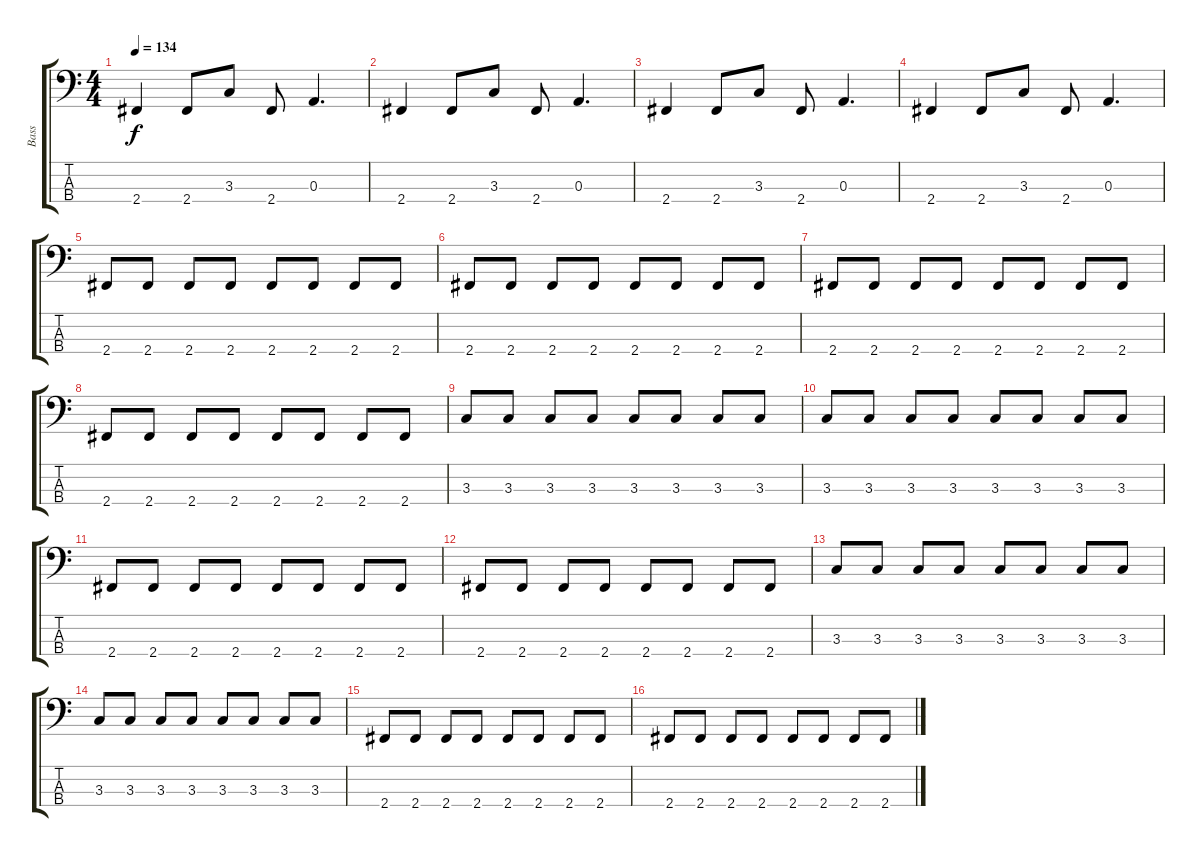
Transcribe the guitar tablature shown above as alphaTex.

\track ("Bass" "Bass") {instrument electricbasspick}
\staff {score tabs}
\tuning (G2 D2 A1 E1) {hide}
\ts (4 4)
\tempo 134
\clef f4
\ks c
2.4.4{dy f} 2.4.8 3.3.8 2.4.8 0.3.4{d} |
2.4.4 2.4.8 3.3.8 2.4.8 0.3.4{d} |
2.4.4 2.4.8 3.3.8 2.4.8 0.3.4{d} |
2.4.4 2.4.8 3.3.8 2.4.8 0.3.4{d} |
2.4.8 2.4.8 2.4.8 2.4.8 2.4.8 2.4.8 2.4.8 2.4.8 |
2.4.8 2.4.8 2.4.8 2.4.8 2.4.8 2.4.8 2.4.8 2.4.8 |
2.4.8 2.4.8 2.4.8 2.4.8 2.4.8 2.4.8 2.4.8 2.4.8 |
2.4.8 2.4.8 2.4.8 2.4.8 2.4.8 2.4.8 2.4.8 2.4.8 |
3.3.8 3.3.8 3.3.8 3.3.8 3.3.8 3.3.8 3.3.8 3.3.8 |
3.3.8 3.3.8 3.3.8 3.3.8 3.3.8 3.3.8 3.3.8 3.3.8 |
2.4.8 2.4.8 2.4.8 2.4.8 2.4.8 2.4.8 2.4.8 2.4.8 |
2.4.8 2.4.8 2.4.8 2.4.8 2.4.8 2.4.8 2.4.8 2.4.8 |
3.3.8 3.3.8 3.3.8 3.3.8 3.3.8 3.3.8 3.3.8 3.3.8 |
3.3.8 3.3.8 3.3.8 3.3.8 3.3.8 3.3.8 3.3.8 3.3.8 |
2.4.8 2.4.8 2.4.8 2.4.8 2.4.8 2.4.8 2.4.8 2.4.8 |
2.4.8 2.4.8 2.4.8 2.4.8 2.4.8 2.4.8 2.4.8 2.4.8
